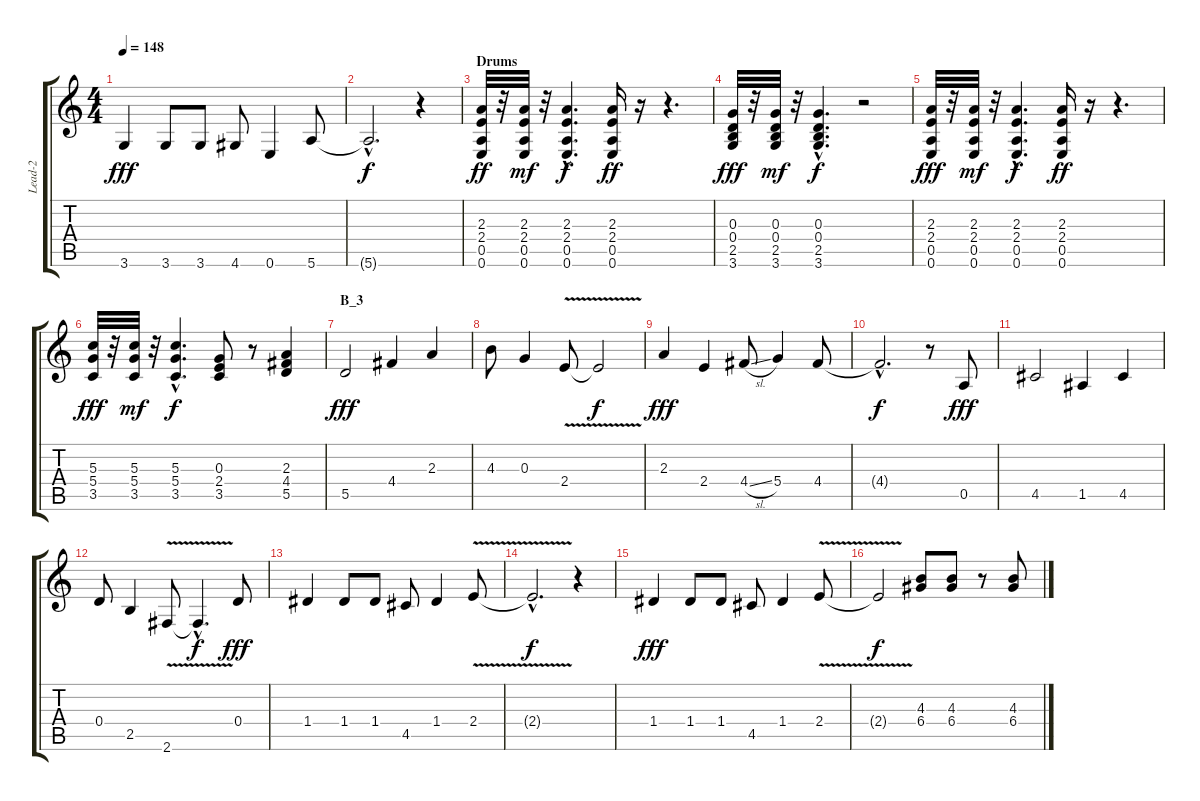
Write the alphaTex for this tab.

\track ("Lead-2" "Lead-2") {instrument electricguitarclean}
\staff {score tabs}
\tuning (E4 B3 G3 D3 A2 E2) {hide}
\ts (4 4)
\tempo 148
\clef g2
\ks c
3.6.4{dy fff} 3.6.8 3.6.8 4.6.8 0.6.4 5.6.8 |
5.6{hac t}.2{d dy f} r.4 |
\section ("" "Drums")
(2.3 2.4 0.5 0.6).32{dy ff} r.32 (2.3 2.4 0.5 0.6).32{dy mf} r.32 (2.3{hac} 2.4{hac} 0.5{hac} 0.6{hac}).4{d dy f} (2.3 2.4 0.5 0.6).16{dy ff} r.16 r.4{d} |
(0.3 0.4 2.5 3.6).32{dy fff} r.32 (0.3 0.4 2.5 3.6).32{dy mf} r.32 (0.3{hac} 0.4{hac} 2.5{hac} 3.6{hac}).4{d dy f} r.2 |
(2.3 2.4 0.5 0.6).32{dy fff} r.32 (2.3 2.4 0.5 0.6).32{dy mf} r.32 (2.3{hac} 2.4{hac} 0.5{hac} 0.6{hac}).4{d dy f} (2.3 2.4 0.5 0.6).16{dy ff} r.16 r.4{d} |
(5.3 5.4 3.5).32{dy fff} r.32 (5.3 5.4 3.5).32{dy mf} r.32 (5.3{hac} 5.4{hac} 3.5{hac}).4{d dy f} (0.3 2.4 3.5).8 r.8 (2.3 4.4 5.5).4 |
\section ("" "B_3")
5.5.2{dy fff instrument electricguitarclean} 4.4.4 2.3.4 |
4.3.8 0.3.4 2.4{v}.8 2.4{t}.2{dy f} |
2.3.4{dy fff} 2.4.4 4.4{sl}.8 5.4.4 4.4.8 |
4.4{hac t}.2{d dy f} r.8 0.5.8{dy fff} |
4.5.2 1.5.4 4.5.4 |
0.4.8 2.5.4 2.6{v}.8 2.6{hac t}.4{d dy f} 0.4.8{dy fff} |
1.4.4 1.4.8 1.4.8 4.5.8 1.4.4 2.4{v}.8 |
2.4{hac t}.2{d dy f} r.4 |
1.4.4{dy fff} 1.4.8 1.4.8 4.5.8 1.4.4 2.4{v}.8 |
2.4{t}.2{dy f} (4.3 6.4).8 (4.3 6.4).8 r.8 (4.3 6.4).8
